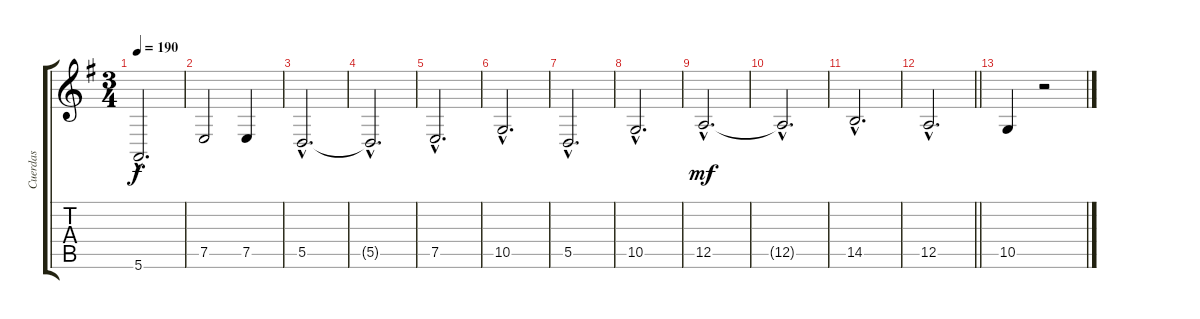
\track ("Cuerdas" "Cuerdas") {instrument cello}
\staff {score tabs}
\tuning (E4 B3 G3 D3 A2 E2) {hide}
\ts (3 4)
\tempo 190
\clef g2
\ks g
5.6{hac}.2{d dy f} |
7.5.2 7.5.4 |
5.5{hac}.2{d} |
5.5{hac t}.2{d} |
7.5{hac}.2{d} |
10.5{hac}.2{d} |
5.5{hac}.2{d} |
10.5{hac}.2{d} |
12.5{hac}.2{d dy mf} |
12.5{hac t}.2{d} |
14.5{hac}.2{d} |
\barLineRight lightlight
12.5{hac}.2{d} |
10.5.4 r.2
